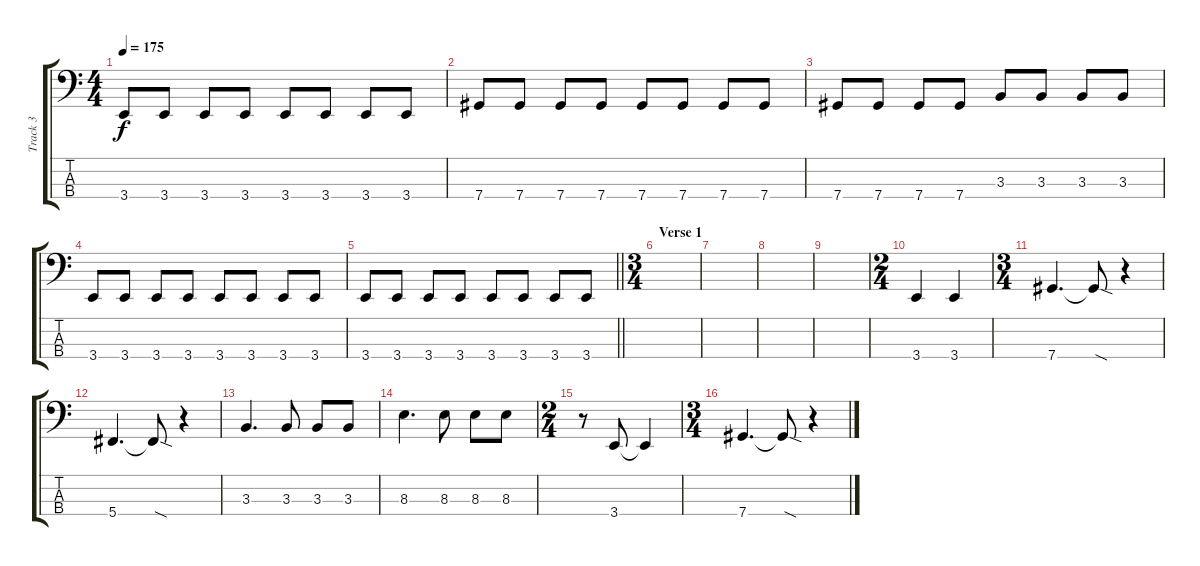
\track ("Track 3" "Track 3") {instrument electricbasspick}
\staff {score tabs}
\tuning (Gb2 Db2 Ab1 Db1) {hide}
\ts (4 4)
\tempo 175
\clef f4
\ks c
3.4.8{dy f} 3.4.8 3.4.8 3.4.8 3.4.8 3.4.8 3.4.8 3.4.8 |
7.4.8 7.4.8 7.4.8 7.4.8 7.4.8 7.4.8 7.4.8 7.4.8 |
7.4.8 7.4.8 7.4.8 7.4.8 3.3.8 3.3.8 3.3.8 3.3.8 |
3.4.8 3.4.8 3.4.8 3.4.8 3.4.8 3.4.8 3.4.8 3.4.8 |
\barLineRight lightlight
3.4.8 3.4.8 3.4.8 3.4.8 3.4.8 3.4.8 3.4.8 3.4.8 |
\ts (3 4)
\section ("" "Verse 1")
|
|
|
|
\ts (2 4)
3.4.4 3.4.4 |
\ts (3 4)
7.4.4{d} 7.4{sod t}.8 r.4 |
5.4.4{d} 5.4{sod t}.8 r.4 |
3.3.4{d} 3.3.8 3.3.8 3.3.8 |
8.3.4{d} 8.3.8 8.3.8 8.3.8 |
\ts (2 4)
r.8 3.4.8 3.4{t}.4 |
\ts (3 4)
7.4.4{d} 7.4{sod t}.8 r.4
